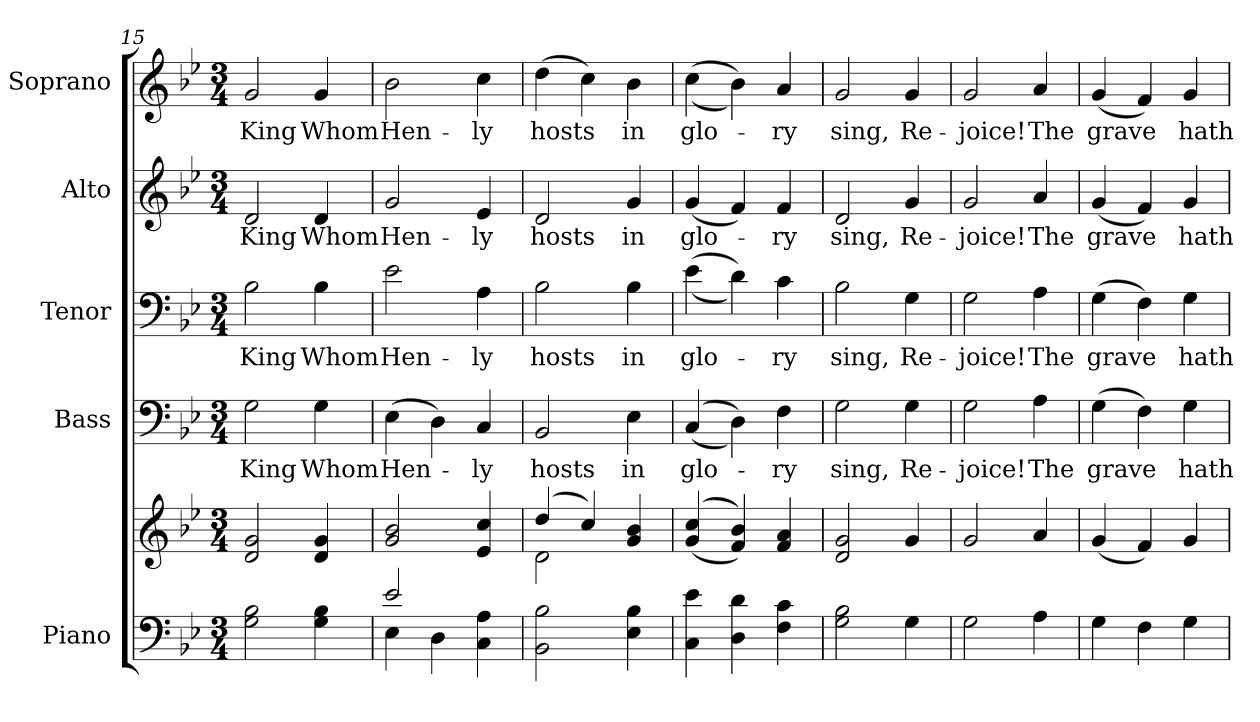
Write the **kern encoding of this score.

**kern	**kern	**kern	**text	**kern	**text	**kern	**text	**kern	**text
*part5	*part5	*part4	*part4	*part3	*part3	*part2	*part2	*part1	*part1
*staff6	*staff5	*staff4	*staff4	*staff3	*staff3	*staff2	*staff2	*staff1	*staff1
*I"Piano	*	*I"Bass	*	*I"Tenor	*	*I"Alto	*	*I"Soprano	*
*I'Pno.	*	*I'B.	*	*I'T.	*	*I'A.	*	*I'S.	*
*clefF4	*clefG2	*clefF4	*	*clefF4	*	*clefG2	*	*clefG2	*
*k[b-e-]	*k[b-e-]	*k[b-e-]	*	*k[b-e-]	*	*k[b-e-]	*	*k[b-e-]	*
*B-:	*B-:	*B-:	*	*B-:	*	*B-:	*	*B-:	*
*M3/4	*M3/4	*M3/4	*	*M3/4	*	*M3/4	*	*M3/4	*
=15	=15	=15	=15	=15	=15	=15	=15	=15	=15
!	!	!	!LO:LY:b:color=#000000	!	!	!	!	!	!
!	!	!	!	!	!LO:LY:b:color=#000000	!	!	!	!
!	!	!	!	!	!	!	!LO:LY:b:color=#000000	!	!
!	!	!	!	!	!	!	!	!	!LO:LY:b:color=#000000
2Gi\ 2B-i	2di/ 2gi	2Gi\	King	2B-i\	King	2di/	King	2gi/	King
!	!	!	!LO:LY:b:color=#000000	!	!	!	!	!	!
!	!	!	!	!	!LO:LY:b:color=#000000	!	!	!	!
!	!	!	!	!	!	!	!LO:LY:b:color=#000000	!	!
!	!	!	!	!	!	!	!	!	!LO:LY:b:color=#000000
4Gi\ 4B-i	4di/ 4gi	4Gi\	Whom	4B-i\	Whom	4di/	Whom	4gi/	Whom
!!LO:PB:g=z
=16	=16	=16	=16	=16	=16	=16	=16	=16	=16
*^	*	*	*	*	*	*	*	*	*
!	!	!	!	!LO:LY:b:color=#000000	!	!	!	!	!	!
!	!	!	!	!	!	!LO:LY:b:color=#000000	!	!	!	!
!	!	!	!	!	!	!	!	!LO:LY:b:color=#000000	!	!
!	!	!	!	!	!	!	!	!	!	!LO:LY:b:color=#000000
2e-i/	4E-i\	2gi/ 2b-i	(4E-i\	Hen-	2e-i\	Hen-	2gi/	Hen-	2b-i\	Hen-
.	4Di\	.	4Di\)	.	.	.	.	.	.	.
!	!	!	!	!LO:LY:b:color=#000000	!	!	!	!	!	!
!	!	!	!	!	!	!LO:LY:b:color=#000000	!	!	!	!
!	!	!	!	!	!	!	!	!LO:LY:b:color=#000000	!	!
!	!	!	!	!	!	!	!	!	!	!LO:LY:b:color=#000000
4Ci\ 4Ai	4ryy	4e-i/ 4cci	4Ci/	-ly	4Ai\	-ly	4e-i/	-ly	4cci\	-ly
*v	*v	*	*	*	*	*	*	*	*	*
=17	=17	=17	=17	=17	=17	=17	=17	=17	=17
*	*^	*	*	*	*	*	*	*	*
*^	*	*	*	*	*	*	*	*	*	*
!	!	!	!	!	!LO:LY:b:color=#000000	!	!	!	!	!	!
*v	*v	*	*	*	*	*	*	*	*	*	*
*^	*	*	*	*	*	*	*	*	*	*
!	!	!	!	!	!	!	!LO:LY:b:color=#000000	!	!	!	!
*v	*v	*	*	*	*	*	*	*	*	*	*
*^	*	*	*	*	*	*	*	*	*	*
!	!	!	!	!	!	!	!	!	!LO:LY:b:color=#000000	!	!
*v	*v	*	*	*	*	*	*	*	*	*	*
*^	*	*	*	*	*	*	*	*	*	*
!	!	!	!	!	!	!	!	!	!	!	!LO:LY:b:color=#000000
*v	*v	*	*	*	*	*	*	*	*	*	*
2BB-i\ 2B-i	(4ddi/	2di\	2BB-i/	hosts	2B-i\	hosts	2di/	hosts	(4ddi\	hosts
.	4cci/)	.	.	.	.	.	.	.	4cci\)	.
!	!	!	!	!LO:LY:b:color=#000000	!	!	!	!	!	!
!	!	!	!	!	!	!LO:LY:b:color=#000000	!	!	!	!
!	!	!	!	!	!	!	!	!LO:LY:b:color=#000000	!	!
!	!	!	!	!	!	!	!	!	!	!LO:LY:b:color=#000000
4E-i\ 4B-i	4gi/ 4b-i	4ryy	4E-i\	in	4B-i\	in	4gi/	in	4b-i\	in
*	*v	*v	*	*	*	*	*	*	*	*
!!LO:PB:g=z
=18	=18	=18	=18	=18	=18	=18	=18	=18	=18
*	*^	*	*	*	*	*	*	*	*
!	!	!	!	!LO:LY:b:color=#000000	!	!	!	!	!	!
*	*v	*v	*	*	*	*	*	*	*	*
*	*^	*	*	*	*	*	*	*	*
!	!	!	!	!	!	!LO:LY:b:color=#000000	!	!	!	!
*	*v	*v	*	*	*	*	*	*	*	*
*	*^	*	*	*	*	*	*	*	*
!	!	!	!	!	!	!	!	!LO:LY:b:color=#000000	!	!
*	*v	*v	*	*	*	*	*	*	*	*
*	*^	*	*	*	*	*	*	*	*
!	!	!	!	!	!	!	!	!	!	!LO:LY:b:color=#000000
*	*v	*v	*	*	*	*	*	*	*	*
4Ci\ 4e-i	((4gi/ 4cci	((4Ci/	glo-	((4e-i\	glo-	(4gi/	glo-	((4cci\	glo-
4Di\ 4di	4fi/ 4b-i))	4Di\))	.	4di\))	.	4fi/)	.	4b-i\))	.
!	!	!	!LO:LY:b:color=#000000	!	!	!	!	!	!
!	!	!	!	!	!LO:LY:b:color=#000000	!	!	!	!
!	!	!	!	!	!	!	!LO:LY:b:color=#000000	!	!
!	!	!	!	!	!	!	!	!	!LO:LY:b:color=#000000
4Fi\ 4ci	4fi/ 4ai	4Fi\	-ry	4ci\	-ry	4fi/	-ry	4ai/	-ry
=19	=19	=19	=19	=19	=19	=19	=19	=19	=19
!	!	!	!LO:LY:b:color=#000000	!	!	!	!	!	!
!	!	!	!	!	!LO:LY:b:color=#000000	!	!	!	!
!	!	!	!	!	!	!	!LO:LY:b:color=#000000	!	!
!	!	!	!	!	!	!	!	!	!LO:LY:b:color=#000000
2Gi\ 2B-i	2di/ 2gi	2Gi\	sing,	2B-i\	sing,	2di/	sing,	2gi/	sing,
!	!	!	!LO:LY:b:color=#000000	!	!	!	!	!	!
!	!	!	!	!	!LO:LY:b:color=#000000	!	!	!	!
!	!	!	!	!	!	!	!LO:LY:b:color=#000000	!	!
!	!	!	!	!	!	!	!	!	!LO:LY:b:color=#000000
4Gi\	4gi/	4Gi\	Re-	4Gi\	Re-	4gi/	Re-	4gi/	Re-
!!LO:PB:g=z
=20	=20	=20	=20	=20	=20	=20	=20	=20	=20
!	!	!	!LO:LY:b:color=#000000	!	!	!	!	!	!
!	!	!	!	!	!LO:LY:b:color=#000000	!	!	!	!
!	!	!	!	!	!	!	!LO:LY:b:color=#000000	!	!
!	!	!	!	!	!	!	!	!	!LO:LY:b:color=#000000
2Gi\	2gi/	2Gi\	-joice!	2Gi\	-joice!	2gi/	-joice!	2gi/	-joice!
!	!	!	!LO:LY:b:color=#000000	!	!	!	!	!	!
!	!	!	!	!	!LO:LY:b:color=#000000	!	!	!	!
!	!	!	!	!	!	!	!LO:LY:b:color=#000000	!	!
!	!	!	!	!	!	!	!	!	!LO:LY:b:color=#000000
4Ai\	4ai/	4Ai\	The	4Ai\	The	4ai/	The	4ai/	The
=21	=21	=21	=21	=21	=21	=21	=21	=21	=21
!	!	!	!LO:LY:b:color=#000000	!	!	!	!	!	!
!	!	!	!	!	!LO:LY:b:color=#000000	!	!	!	!
!	!	!	!	!	!	!	!LO:LY:b:color=#000000	!	!
!	!	!	!	!	!	!	!	!	!LO:LY:b:color=#000000
4Gi\	(4gi/	(4Gi\	grave	(4Gi\	grave	(4gi/	grave	(4gi/	grave
4Fi\	4fi/)	4Fi\)	.	4Fi\)	.	4fi/)	.	4fi/)	.
!	!	!	!LO:LY:b:color=#000000	!	!	!	!	!	!
!	!	!	!	!	!LO:LY:b:color=#000000	!	!	!	!
!	!	!	!	!	!	!	!LO:LY:b:color=#000000	!	!
!	!	!	!	!	!	!	!	!	!LO:LY:b:color=#000000
4Gi\	4gi/	4Gi\	hath	4Gi\	hath	4gi/	hath	4gi/	hath
=	=	=	=	=	=	=	=	=	=
*-	*-	*-	*-	*-	*-	*-	*-	*-	*-
